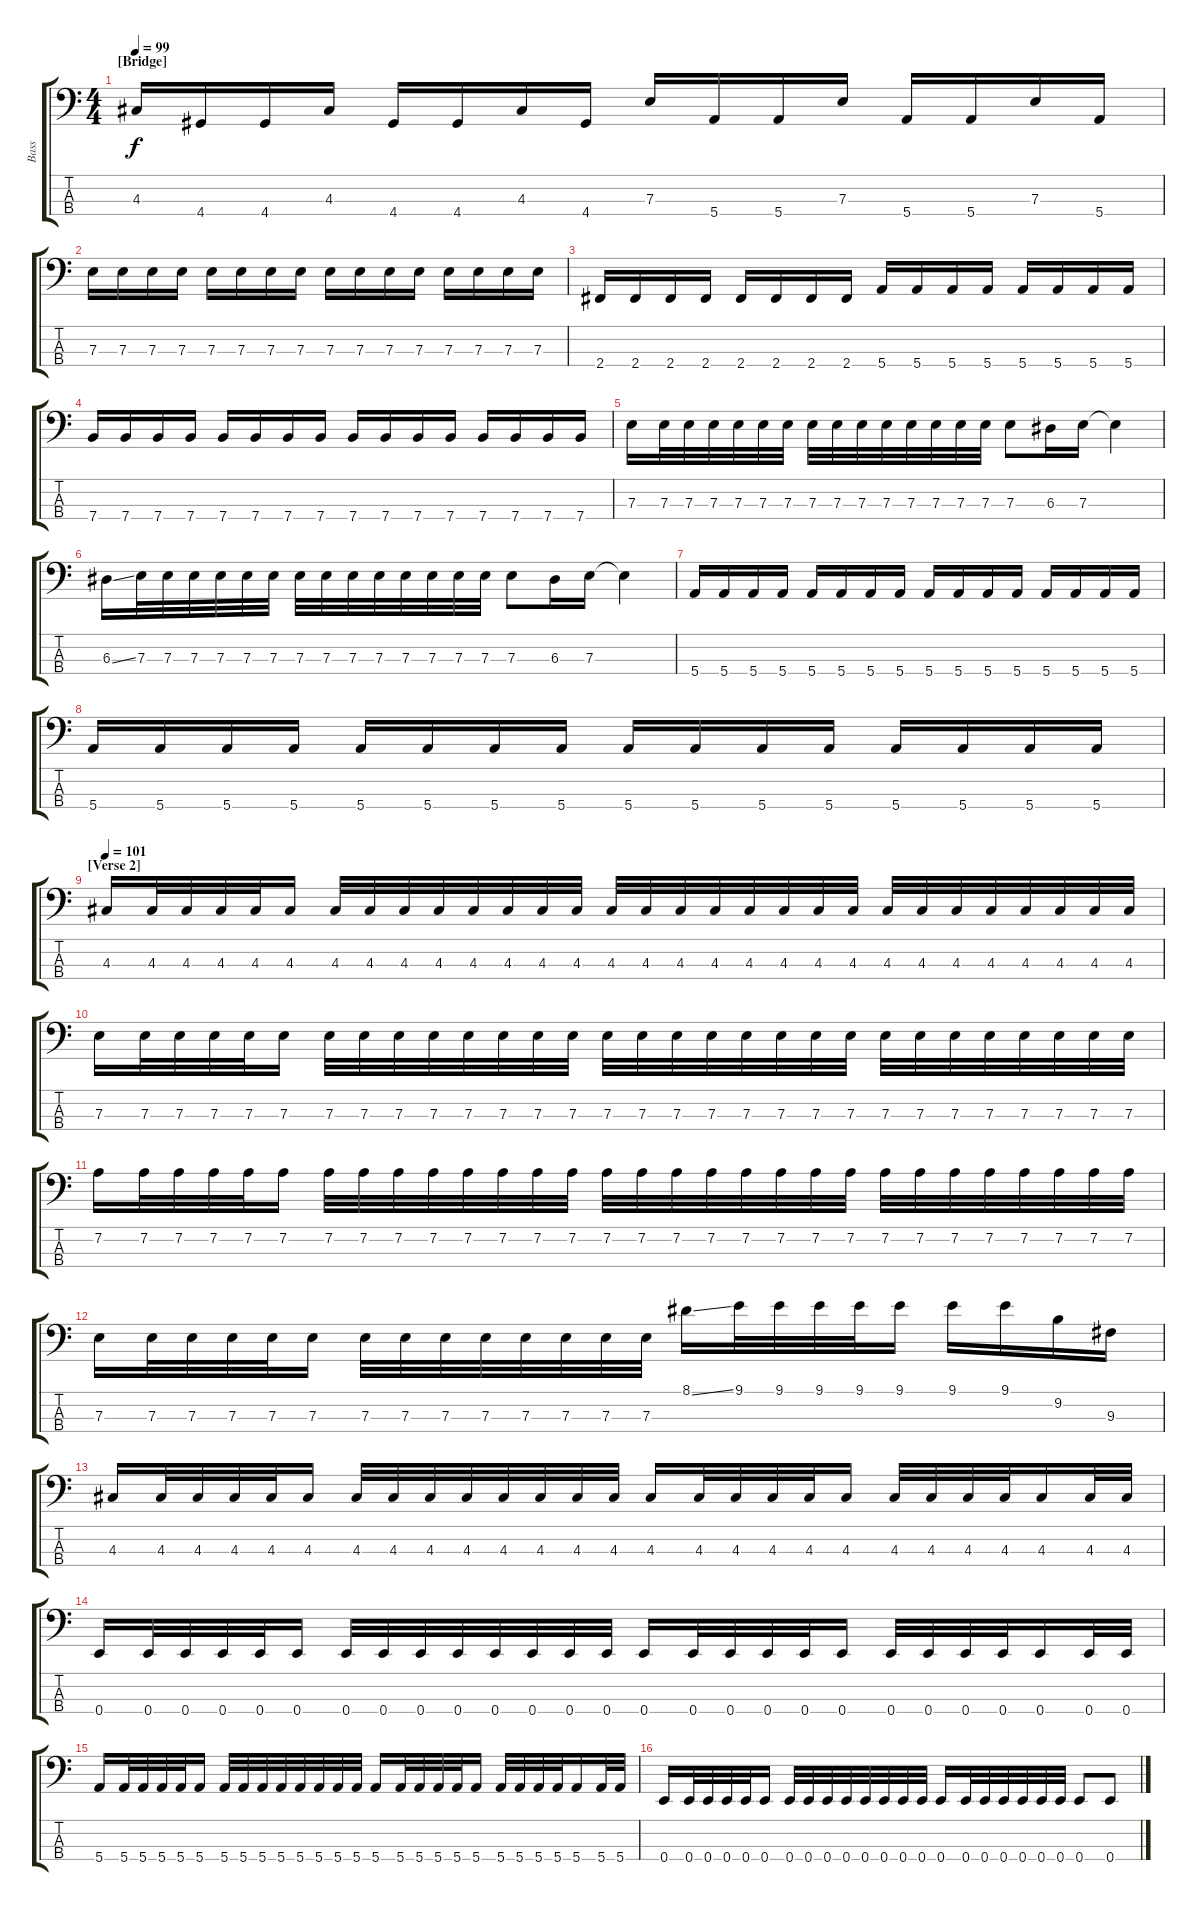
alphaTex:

\track ("Bass" "Bass") {instrument electricbasspick}
\staff {score tabs}
\tuning (G2 D2 A1 E1) {hide}
\ts (4 4)
\section ("" "[Bridge]")
\tempo 99
\clef f4
\ks c
4.3.16{dy f} 4.4.16 4.4.16 4.3.16 4.4.16 4.4.16 4.3.16 4.4.16 7.3.16 5.4.16 5.4.16 7.3.16 5.4.16 5.4.16 7.3.16 5.4.16 |
7.3.16 7.3.16 7.3.16 7.3.16 7.3.16 7.3.16 7.3.16 7.3.16 7.3.16 7.3.16 7.3.16 7.3.16 7.3.16 7.3.16 7.3.16 7.3.16 |
2.4.16 2.4.16 2.4.16 2.4.16 2.4.16 2.4.16 2.4.16 2.4.16 5.4.16 5.4.16 5.4.16 5.4.16 5.4.16 5.4.16 5.4.16 5.4.16 |
7.4.16 7.4.16 7.4.16 7.4.16 7.4.16 7.4.16 7.4.16 7.4.16 7.4.16 7.4.16 7.4.16 7.4.16 7.4.16 7.4.16 7.4.16 7.4.16 |
\section ("" "")
7.3.16 7.3.32 7.3.32 7.3.32 7.3.32 7.3.32 7.3.32 7.3.32 7.3.32 7.3.32 7.3.32 7.3.32 7.3.32 7.3.32 7.3.32 7.3.8 6.3.16 7.3.16 7.3{t}.4 |
6.3{ss}.16 7.3.32 7.3.32 7.3.32 7.3.32 7.3.32 7.3.32 7.3.32 7.3.32 7.3.32 7.3.32 7.3.32 7.3.32 7.3.32 7.3.32 7.3.8 6.3.16 7.3.16 7.3{t}.4 |
5.4.16 5.4.16 5.4.16 5.4.16 5.4.16 5.4.16 5.4.16 5.4.16 5.4.16 5.4.16 5.4.16 5.4.16 5.4.16 5.4.16 5.4.16 5.4.16 |
5.4.16 5.4.16 5.4.16 5.4.16 5.4.16 5.4.16 5.4.16 5.4.16 5.4.16 5.4.16 5.4.16 5.4.16 5.4.16 5.4.16 5.4.16 5.4.16 |
\section ("" "[Verse 2]")
\tempo 101
4.3.16 4.3.32 4.3.32 4.3.32 4.3.32 4.3.16 4.3.32 4.3.32 4.3.32 4.3.32 4.3.32 4.3.32 4.3.32 4.3.32 4.3.32 4.3.32 4.3.32 4.3.32 4.3.32 4.3.32 4.3.32 4.3.32 4.3.32 4.3.32 4.3.32 4.3.32 4.3.32 4.3.32 4.3.32 4.3.32 |
7.3.16 7.3.32 7.3.32 7.3.32 7.3.32 7.3.16 7.3.32 7.3.32 7.3.32 7.3.32 7.3.32 7.3.32 7.3.32 7.3.32 7.3.32 7.3.32 7.3.32 7.3.32 7.3.32 7.3.32 7.3.32 7.3.32 7.3.32 7.3.32 7.3.32 7.3.32 7.3.32 7.3.32 7.3.32 7.3.32 |
7.2.16 7.2.32 7.2.32 7.2.32 7.2.32 7.2.16 7.2.32 7.2.32 7.2.32 7.2.32 7.2.32 7.2.32 7.2.32 7.2.32 7.2.32 7.2.32 7.2.32 7.2.32 7.2.32 7.2.32 7.2.32 7.2.32 7.2.32 7.2.32 7.2.32 7.2.32 7.2.32 7.2.32 7.2.32 7.2.32 |
7.3.16 7.3.32 7.3.32 7.3.32 7.3.32 7.3.16 7.3.32 7.3.32 7.3.32 7.3.32 7.3.32 7.3.32 7.3.32 7.3.32 8.1{ss}.16 9.1.32 9.1.32 9.1.32 9.1.32 9.1.16 9.1.16 9.1.16 9.2.16 9.3.16 |
4.3.16 4.3.32 4.3.32 4.3.32 4.3.32 4.3.16 4.3.32 4.3.32 4.3.32 4.3.32 4.3.32 4.3.32 4.3.32 4.3.32 4.3.16 4.3.32 4.3.32 4.3.32 4.3.32 4.3.16 4.3.32 4.3.32 4.3.32 4.3.32 4.3.16 4.3.32 4.3.32 |
0.4.16 0.4.32 0.4.32 0.4.32 0.4.32 0.4.16 0.4.32 0.4.32 0.4.32 0.4.32 0.4.32 0.4.32 0.4.32 0.4.32 0.4.16 0.4.32 0.4.32 0.4.32 0.4.32 0.4.16 0.4.32 0.4.32 0.4.32 0.4.32 0.4.16 0.4.32 0.4.32 |
5.4.16 5.4.32 5.4.32 5.4.32 5.4.32 5.4.16 5.4.32 5.4.32 5.4.32 5.4.32 5.4.32 5.4.32 5.4.32 5.4.32 5.4.16 5.4.32 5.4.32 5.4.32 5.4.32 5.4.16 5.4.32 5.4.32 5.4.32 5.4.32 5.4.16 5.4.32 5.4.32 |
0.4.16 0.4.32 0.4.32 0.4.32 0.4.32 0.4.16 0.4.32 0.4.32 0.4.32 0.4.32 0.4.32 0.4.32 0.4.32 0.4.32 0.4.16 0.4.32 0.4.32 0.4.32 0.4.32 0.4.32 0.4.32 0.4.8 0.4.8
